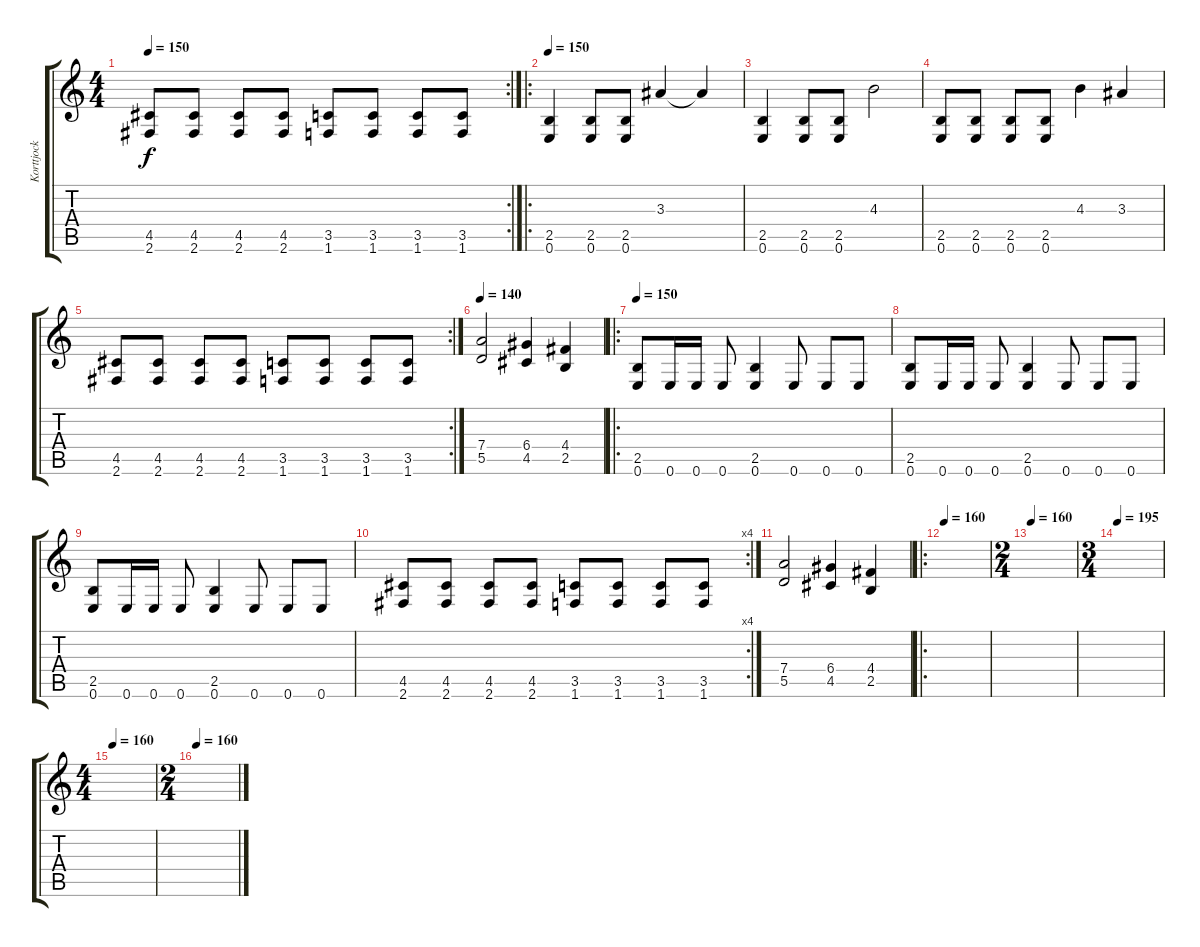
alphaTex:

\track ("Korttjock" "Korttjock") {instrument distortionguitar}
\staff {score tabs}
\tuning (E4 B3 G3 D3 A2 E2) {hide}
\rc 2
\ts (4 4)
\tempo 150
\clef g2
\ks c
(4.5 2.6).8{dy f} (4.5 2.6).8 (4.5 2.6).8 (4.5 2.6).8 (3.5 1.6).8 (3.5 1.6).8 (3.5 1.6).8 (3.5 1.6).8 |
\ro
\tempo 150
(2.5 0.6).4 (2.5 0.6).8 (2.5 0.6).8 3.3.4 3.3{t}.4 |
(2.5 0.6).4 (2.5 0.6).8 (2.5 0.6).8 4.3.2 |
(2.5 0.6).8 (2.5 0.6).8 (2.5 0.6).8 (2.5 0.6).8 4.3.4 3.3.4 |
\rc 2
(4.5 2.6).8 (4.5 2.6).8 (4.5 2.6).8 (4.5 2.6).8 (3.5 1.6).8 (3.5 1.6).8 (3.5 1.6).8 (3.5 1.6).8 |
\tempo 140
(7.4 5.5).2 (6.4 4.5).4 (4.4 2.5).4 |
\ro
\tempo 150
(2.5 0.6).8 0.6.16 0.6.16 0.6.8 (2.5 0.6).4 0.6.8 0.6.8 0.6.8 |
(2.5 0.6).8 0.6.16 0.6.16 0.6.8 (2.5 0.6).4 0.6.8 0.6.8 0.6.8 |
(2.5 0.6).8 0.6.16 0.6.16 0.6.8 (2.5 0.6).4 0.6.8 0.6.8 0.6.8 |
\rc 4
(4.5 2.6).8 (4.5 2.6).8 (4.5 2.6).8 (4.5 2.6).8 (3.5 1.6).8 (3.5 1.6).8 (3.5 1.6).8 (3.5 1.6).8 |
(7.4 5.5).2 (6.4 4.5).4 (4.4 2.5).4 |
\ro
\tempo 160
|
\ts (2 4)
\tempo 160
|
\ts (3 4)
\tempo 195
|
\ts (4 4)
\tempo 160
|
\ts (2 4)
\tempo 160
